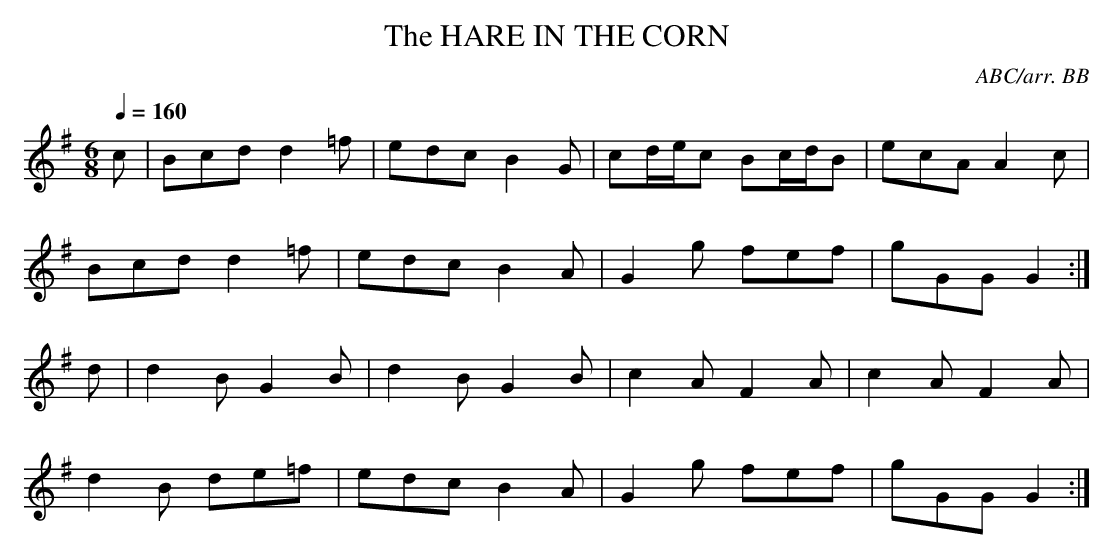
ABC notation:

X:1
T:HARE IN THE CORN, The
C:ABC/arr. BB
9-13 which I have simplified.
M:6/8
L:1/8
Q:1/4=160
K:G
c|Bcd d2=f|edc B2G|cd/e/c Bc/d/B|ecA A2c|
Bcd d2=f|edc B2A|G2g fef|gGG G2 :|
d|d2B G2B|d2B G2B|c2A F2A|c2A F2A|
d2B de=f|edc B2A|G2g fef|gGG G2 :|
